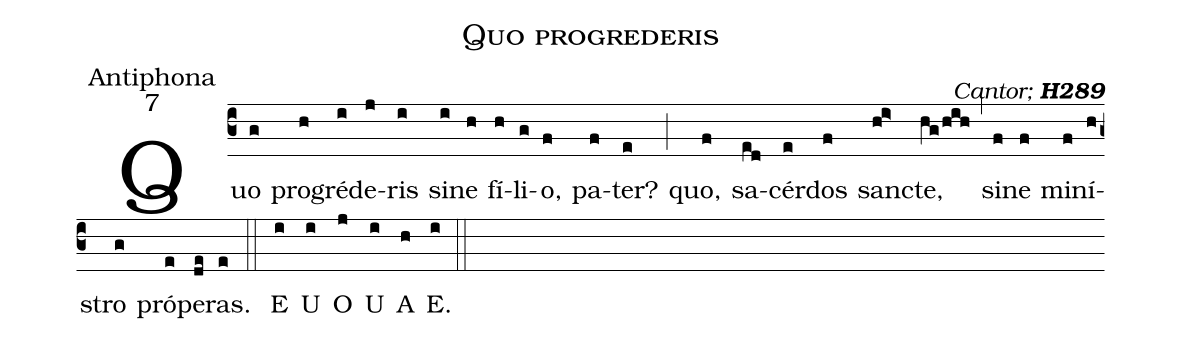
name:Quo progrederis;
office-part:Antiphona;
mode:7;
commentary:{\itshape\mdseries  Cantor;\/} {\bfseries H289};
%%
(c3) Quo(g) pro(h)gré(i)de(j)ris(i) si(i)ne(h) fí(h)li(g)o,(f) pa(f)ter?(e) (;)
quo,(f) sa(ed)cér(e)dos(f) sanc(hi>)te,(hg/hih) (,)
si(f)ne(f) mi(f)ní(h)stro(g) pró(e)pe(de)ras.(e) (::)
<eu>  E(i) U(i) O(j) U(i) A(h) E.(i) </eu> (::)
